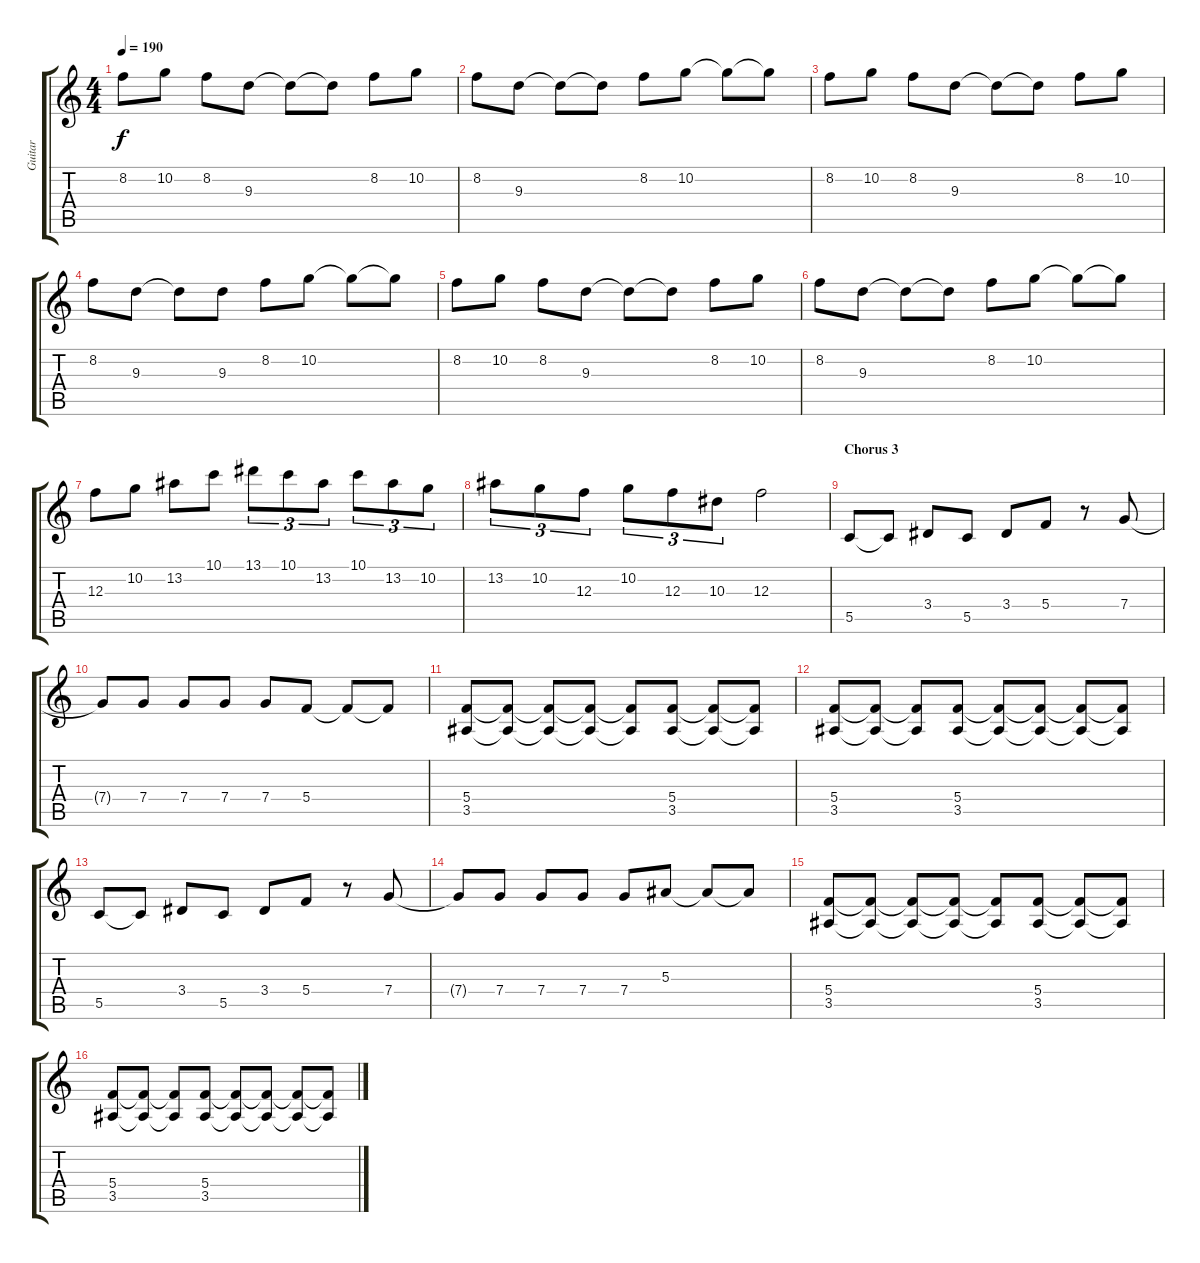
\track ("Guitar" "Guitar") {instrument overdrivenguitar}
\staff {score tabs}
\tuning (D4 A3 F3 C3 G2 C2) {hide}
\ts (4 4)
\tempo 190
\clef g2
\ks c
8.2.8{dy f} 10.2.8 8.2.8 9.3.8 9.3{t}.8 9.3{t}.8 8.2.8 10.2.8 |
8.2.8 9.3.8 9.3{t}.8 9.3{t}.8 8.2.8 10.2.8 10.2{t}.8 10.2{t}.8 |
8.2.8 10.2.8 8.2.8 9.3.8 9.3{t}.8 9.3{t}.8 8.2.8 10.2.8 |
8.2.8 9.3.8 9.3{t}.8 9.3.8 8.2.8 10.2.8 10.2{t}.8 10.2{t}.8 |
8.2.8 10.2.8 8.2.8 9.3.8 9.3{t}.8 9.3{t}.8 8.2.8 10.2.8 |
8.2.8 9.3.8 9.3{t}.8 9.3{t}.8 8.2.8 10.2.8 10.2{t}.8 10.2{t}.8 |
12.3.8 10.2.8 13.2.8 10.1.8 13.1.8{tu (3 2)} 10.1.8{tu (3 2)} 13.2.8{tu (3 2)} 10.1.8{tu (3 2)} 13.2.8{tu (3 2)} 10.2.8{tu (3 2)} |
13.2.8{tu (3 2)} 10.2.8{tu (3 2)} 12.3.8{tu (3 2)} 10.2.8{tu (3 2)} 12.3.8{tu (3 2)} 10.3.8{tu (3 2)} 12.3.2 |
\section ("" "Chorus 3")
5.5.8 5.5{t}.8 3.4.8 5.5.8 3.4.8 5.4.8 r.8 7.4.8 |
7.4{t}.8 7.4.8 7.4.8 7.4.8 7.4.8 5.4.8 5.4{t}.8 5.4{t}.8 |
(5.4 3.5).8 (5.4{t} 3.5{t}).8 (5.4{t} 3.5{t}).8 (5.4{t} 3.5{t}).8 (5.4{t} 3.5{t}).8 (5.4 3.5).8 (5.4{t} 3.5{t}).8 (5.4{t} 3.5{t}).8 |
(5.4 3.5).8 (5.4{t} 3.5{t}).8 (5.4{t} 3.5{t}).8 (5.4 3.5).8 (5.4{t} 3.5{t}).8 (5.4{t} 3.5{t}).8 (5.4{t} 3.5{t}).8 (5.4{t} 3.5{t}).8 |
5.5.8 5.5{t}.8 3.4.8 5.5.8 3.4.8 5.4.8 r.8 7.4.8 |
7.4{t}.8 7.4.8 7.4.8 7.4.8 7.4.8 5.3.8 5.3{t}.8 5.3{t}.8 |
(5.4 3.5).8 (5.4{t} 3.5{t}).8 (5.4{t} 3.5{t}).8 (5.4{t} 3.5{t}).8 (5.4{t} 3.5{t}).8 (5.4 3.5).8 (5.4{t} 3.5{t}).8 (5.4{t} 3.5{t}).8 |
(5.4 3.5).8 (5.4{t} 3.5{t}).8 (5.4{t} 3.5{t}).8 (5.4 3.5).8 (5.4{t} 3.5{t}).8 (5.4{t} 3.5{t}).8 (5.4{t} 3.5{t}).8 (5.4{t} 3.5{t}).8
